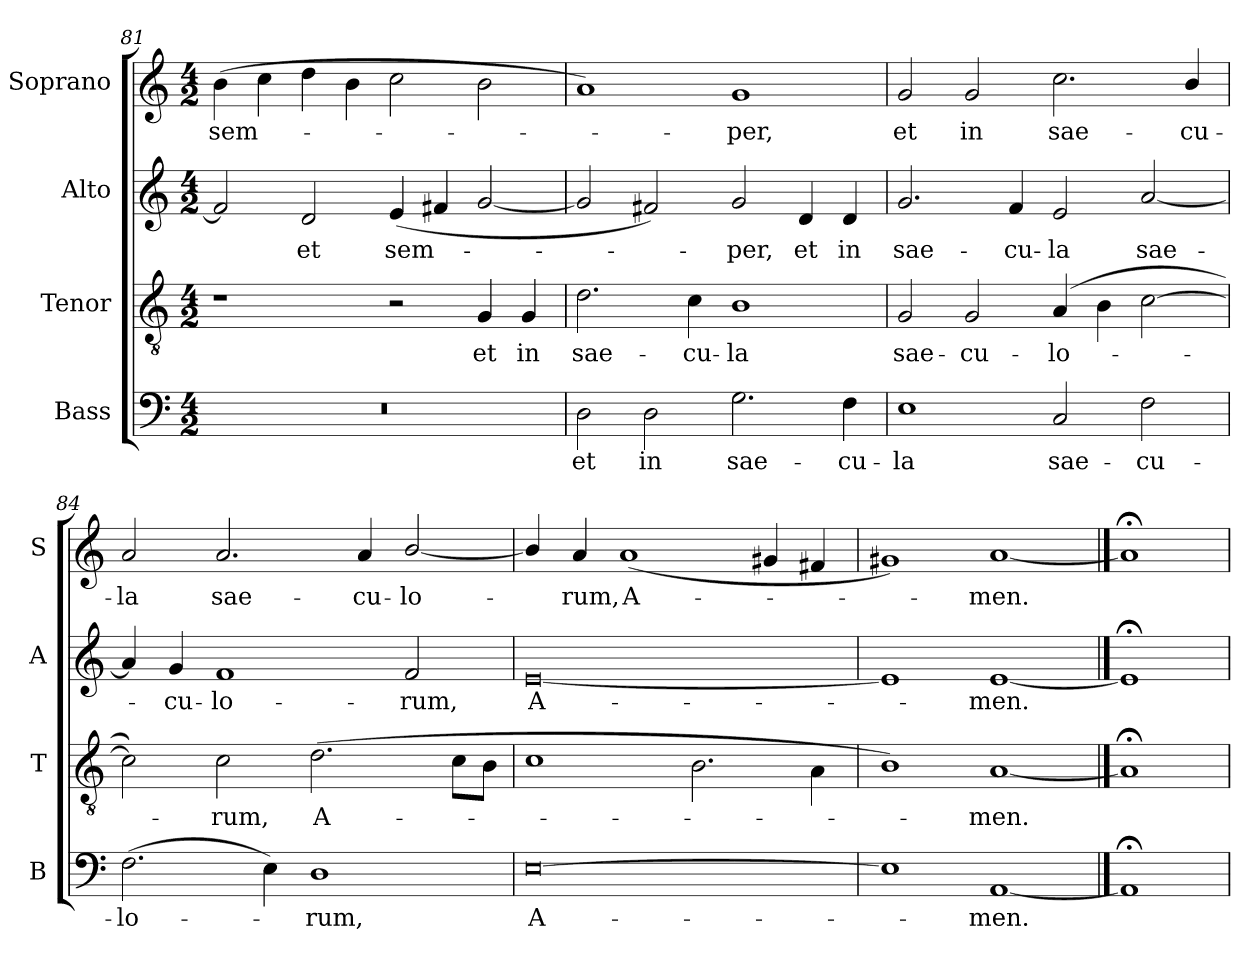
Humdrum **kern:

**kern	**text	**kern	**text	**kern	**text	**kern	**text
*part4	*part4	*part3	*part3	*part2	*part2	*part1	*part1
*staff4	*staff4	*staff3	*staff3	*staff2	*staff2	*staff1	*staff1
*I"Bass	*	*I"Tenor	*	*I"Alto	*	*I"Soprano	*
*I'B	*	*I'T	*	*I'A	*	*I'S	*
!!LO:LB:g=z
*clefF4	*	*clefGv2	*	*clefG2	*	*clefG2	*
*k[]	*	*k[]	*	*k[]	*	*k[]	*
*C:	*	*C:	*	*C:	*	*C:	*
*M4/2	*	*M4/2	*	*M4/2	*	*M4/2	*
=81	=81	=81	=81	=81	=81	=81	=81
!	!	!	!	!	!	!	!LO:LY:b
0r	.	1r	.	2f#]	.	(>4b	sem-
.	.	.	.	.	.	4cc	.
!	!	!	!	!	!LO:LY:b	!	!
.	.	.	.	2d	et	4dd	.
.	.	.	.	.	.	4b	.
!	!	!	!	!	!LO:LY:b	!	!
.	.	2r	.	(<4e	sem-	2cc	.
.	.	.	.	4f#	.	.	.
!	!	!	!LO:LY:b	!	!	!	!
.	.	4G	et	[2g	.	2b	.
!	!	!	!LO:LY:b	!	!	!	!
.	.	4G	in	.	.	.	.
=82	=82	=82	=82	=82	=82	=82	=82
!	!LO:LY:b	!	!LO:LY:b	!	!	!	!
2D	et	2.d	sae-	2g]	.	1a)	.
!	!LO:LY:b	!	!	!	!	!	!
2D	in	.	.	2f#X)	.	.	.
!	!	!	!LO:LY:b	!	!	!	!
.	.	4c	-cu-	.	.	.	.
!	!LO:LY:b	!	!LO:LY:b	!	!LO:LY:b	!	!LO:LY:b
2.G	sae-	1B	-la	2g	per,	1g	per,
!	!	!	!	!	!LO:LY:b	!	!
.	.	.	.	4d	et	.	.
!	!LO:LY:b	!	!	!	!LO:LY:b	!	!
4F	-cu-	.	.	4d	in	.	.
=83	=83	=83	=83	=83	=83	=83	=83
!	!LO:LY:b	!	!LO:LY:b	!	!LO:LY:b	!	!LO:LY:b
1E	-la	2G	sae-	2.g	sae-	2g	et
!	!	!	!LO:LY:b	!	!	!	!LO:LY:b
.	.	2G	-cu-	.	.	2g	in
!	!	!	!	!	!LO:LY:b	!	!
.	.	.	.	4f	-cu-	.	.
!	!LO:LY:b	!	!LO:LY:b	!	!LO:LY:b	!	!LO:LY:b
2C	sae-	(>4A	-lo-	2e	-la	2.cc	sae-
.	.	4B	.	.	.	.	.
!	!LO:LY:b	!	!	!	!LO:LY:b	!	!
2F	-cu-	[2c	.	[2a	sae-	.	.
!	!	!	!	!	!	!	!LO:LY:b
.	.	.	.	.	.	4b/	-cu-
=84	=84	=84	=84	=84	=84	=84	=84
!	!LO:LY:b	!	!	!	!	!	!LO:LY:b
(>2.F	-lo-	2c])	.	4a]	.	2a	-la
!	!	!	!	!	!LO:LY:b	!	!
.	.	.	.	4g	cu-	.	.
!	!	!	!LO:LY:b	!	!LO:LY:b	!	!LO:LY:b
.	.	2c	rum,	1f	-lo-	2.a	sae-
4E)	.	.	.	.	.	.	.
!	!LO:LY:b	!	!LO:LY:b	!	!	!	!
1D	rum,	(>2.d	A-	.	.	.	.
!	!	!	!	!	!	!	!LO:LY:b
.	.	.	.	.	.	4a	-cu-
!	!	!	!	!	!LO:LY:b	!	!LO:LY:b
.	.	.	.	2f	-rum,	[2b/	-lo-
.	.	8cL	.	.	.	.	.
.	.	8BJ	.	.	.	.	.
=85	=85	=85	=85	=85	=85	=85	=85
!	!LO:LY:b	!	!	!	!LO:LY:b	!	!
[0E	A-	1c	.	[0e	A-	4b/]	.
!	!	!	!	!	!	!	!LO:LY:b
.	.	.	.	.	.	4a	rum,
!	!	!	!	!	!	!	!LO:LY:b
.	.	.	.	.	.	(<1a	A-
.	.	2.B	.	.	.	.	.
.	.	.	.	.	.	4g#X	.
.	.	4A\	.	.	.	4f#X	.
=86	=86	=86	=86	=86	=86	=86	=86
1E]	.	1B)	.	1e]	.	1g#X)	.
!	!LO:LY:b	!	!LO:LY:b	!	!LO:LY:b	!	!LO:LY:b
[1AA	men.	[1A	men.	[1e	men.	[1a	men.
==87	==87	==87	==87	==87	==87	==87	==87
1AA;<]	.	1A;<]	.	1e;<]	.	1a;<]	.
=	=	=	=	=	=	=	=
*-	*-	*-	*-	*-	*-	*-	*-
